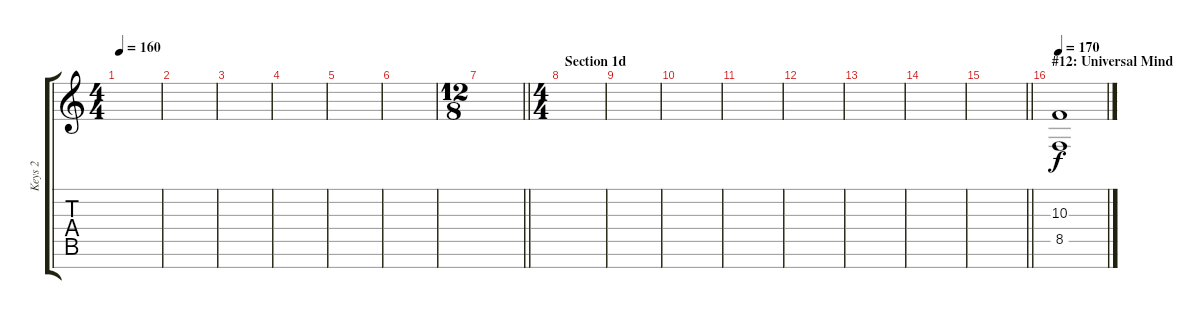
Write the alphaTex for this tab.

\track ("Keys 2" "Keys 2") {instrument lead1square}
\staff {score tabs}
\tuning (E4 B3 G3 D3 A2 E2 B1) {hide}
\ts (4 4)
\tempo 160
\clef g2
\ks c
|
|
|
|
|
|
\ts (12 8)
\barLineRight lightlight
|
\ts (4 4)
\section ("" "Section 1d")
|
|
|
|
|
|
|
\barLineRight lightlight
|
\section ("" "#12: Universal Mind")
\tempo 170
(10.3 8.5).1{volume 11 instrument lead1square}
